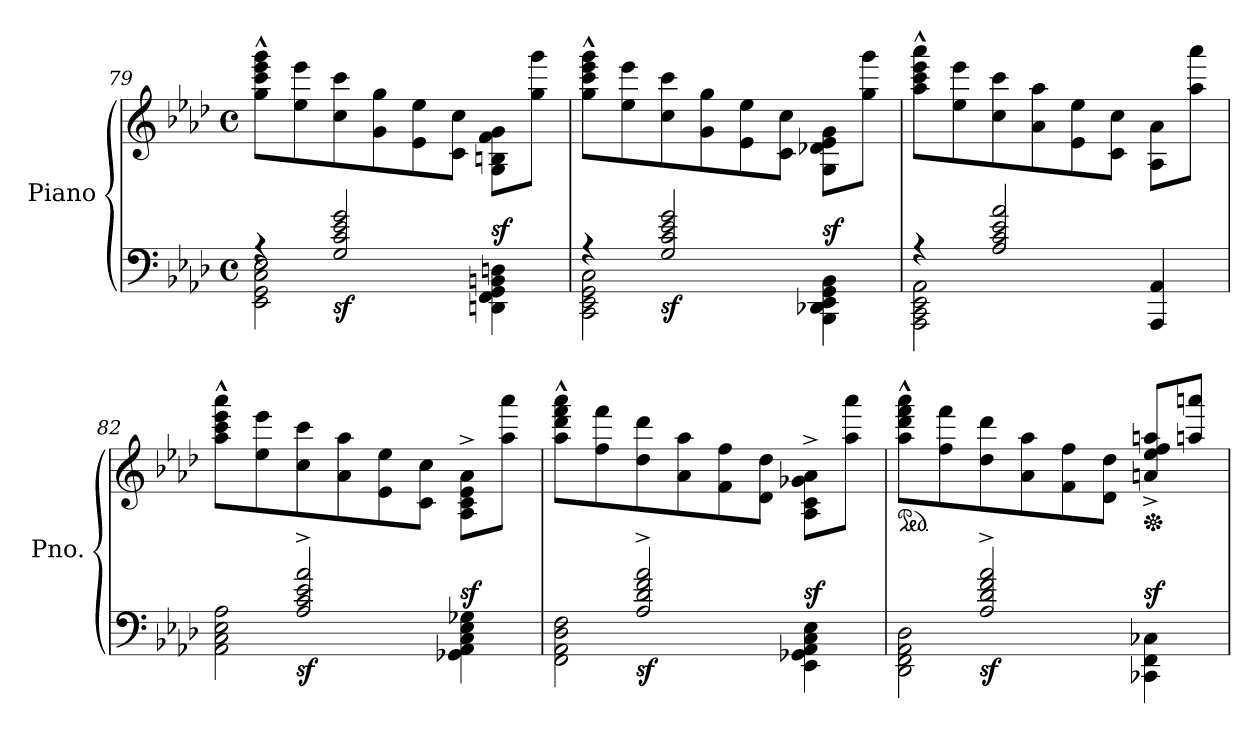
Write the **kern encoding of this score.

**kern	**kern	**dynam
*part1	*part1	*part1
*staff2	*staff1	*staff1/2
*I"Piano	*	*
*I'Pno.	*	*
*clefF4	*clefG2	*
*k[b-e-a-d-]	*k[b-e-a-d-]	*
*M4/4	*M4/4	*
*met(c)	*met(c)	*
=79	=79	=79
*^	*	*
4rA	2EE-\ 2GG\ 2C\ 2E-\	8gg\^^ 8ccc\^^ 8eee-\^^ 8ggg\^^L	.
.	.	8ee-\ 8eee-\	.
!	!	!	!LO:DY:b=2
2G/ 2c/ 2e-/ 2g/	.	8cc\ 8ccc\	sf
.	.	8g\ 8gg\	.
.	2ryy	8e-\ 8ee-\	.
.	.	8c\ 8cc\J	.
!	!	!	!LO:DY:a=2
4DDn\ 4FF\ 4GG\ 4BBn\ 4Dn\	.	8G\ 8Bn\ 8f\ 8g\L	sf
.	.	8gg\ 8ggg\J	.
=80	=80	=80	=80
4rA	2CC\ 2EE-\ 2GG\ 2C\	8gg\^^ 8ccc\^^ 8eee-\^^ 8ggg\^^L	.
.	.	8ee-\ 8eee-\	.
!	!	!	!LO:DY:b=2
2G/ 2c/ 2e-/ 2g/	.	8cc\ 8ccc\	sf
.	.	8g\ 8gg\	.
.	2ryy	8e-\ 8ee-\	.
.	.	8c\ 8cc\J	.
!	!	!	!LO:DY:a=2
4BBB-\ 4DD-X\ 4EE-\ 4GG\ 4BB-\	.	8G\ 8d-X\ 8e-\ 8g\L	sf
.	.	8gg\ 8ggg\J	.
=81	=81	=81	=81
4r	2AAA-\ 2CC\ 2EE-\ 2AA-\	8aa-\^^ 8ccc\^^ 8eee-\^^ 8aaa-\^^L	.
.	.	8ee-\ 8eee-\	.
2A-/ 2c/ 2e-/ 2a-/	.	8cc\ 8ccc\	.
.	.	8a-\ 8aa-\	.
.	2ryy	8e-\ 8ee-\	.
.	.	8c\ 8cc\J	.
4AAA-/ 4AA-/	.	8A-\ 8a-\L	.
.	.	8aa-\ 8aaa-\J	.
!!LO:LB:g=z
=82	=82	=82	=82
4rAyy	2AA-\ 2C\ 2E-\ 2A-\	8aa-\^^ 8ccc\^^ 8eee-\^^ 8aaa-\^^L	.
.	.	8ee-\ 8eee-\	.
!	!	!	!LO:DY:b=2
2A-/^ 2c/^ 2e-/^ 2a-/^	.	8cc\ 8ccc\	sf
.	.	8a-\ 8aa-\	.
.	2ryy	8e-\ 8ee-\	.
.	.	8c\ 8cc\J	.
!	!	!	!LO:DY:a=2
4GG-X\ 4AA-\ 4C\ 4E-\ 4G-X\	.	8A-\^ 8c\^ 8e-\^ 8a-\^L	sf
.	.	8aa-\ 8aaa-\J	.
=83	=83	=83	=83
4rcyy	2FF\ 2AA-\ 2D-\ 2F\	8aa-\^^ 8ddd-\^^ 8fff\^^ 8aaa-\^^L	.
.	.	8ff\ 8fff\	.
!	!	!	!LO:DY:b=2
2A-/^ 2d-/^ 2f/^ 2a-/^	.	8dd-\ 8ddd-\	sf
.	.	8a-\ 8aa-\	.
.	2ryy	8f\ 8ff\	.
.	.	8d-\ 8dd-\J	.
!	!	!	!LO:DY:a=2
4EE-\ 4GG-X\ 4AA-\ 4C\ 4E-\	.	8A-\^ 8c\^ 8g-X\^ 8a-\^L	sf
.	.	8aa-\ 8aaa-\J	.
=84	=84	=84	=84
*	*	*ped	*
4rcyy	2DD-\ 2FF\ 2AA-\ 2D-\	8aa-\^^ 8ddd-\^^ 8fff\^^ 8aaa-\^^L	.
.	.	8ff\ 8fff\	.
!	!	!	!LO:DY:b=2
2A-/^ 2d-/^ 2f/^ 2a-/^	.	8dd-\ 8ddd-\	sf
.	.	8a-\ 8aa-\	.
.	2ryy	8f\ 8ff\	.
.	.	8d-\ 8dd-\J	.
*	*	*Xped	*
!	!	!	!LO:DY:a=2
4CC-X\ 4FF\ 4C-X\	.	8an/^ 8ee-/^ 8ff/^ 8aan/^L	sf
.	.	8aan/ 8aaan/J	.
*v	*v	*	*
=	=	=
*-	*-	*-
